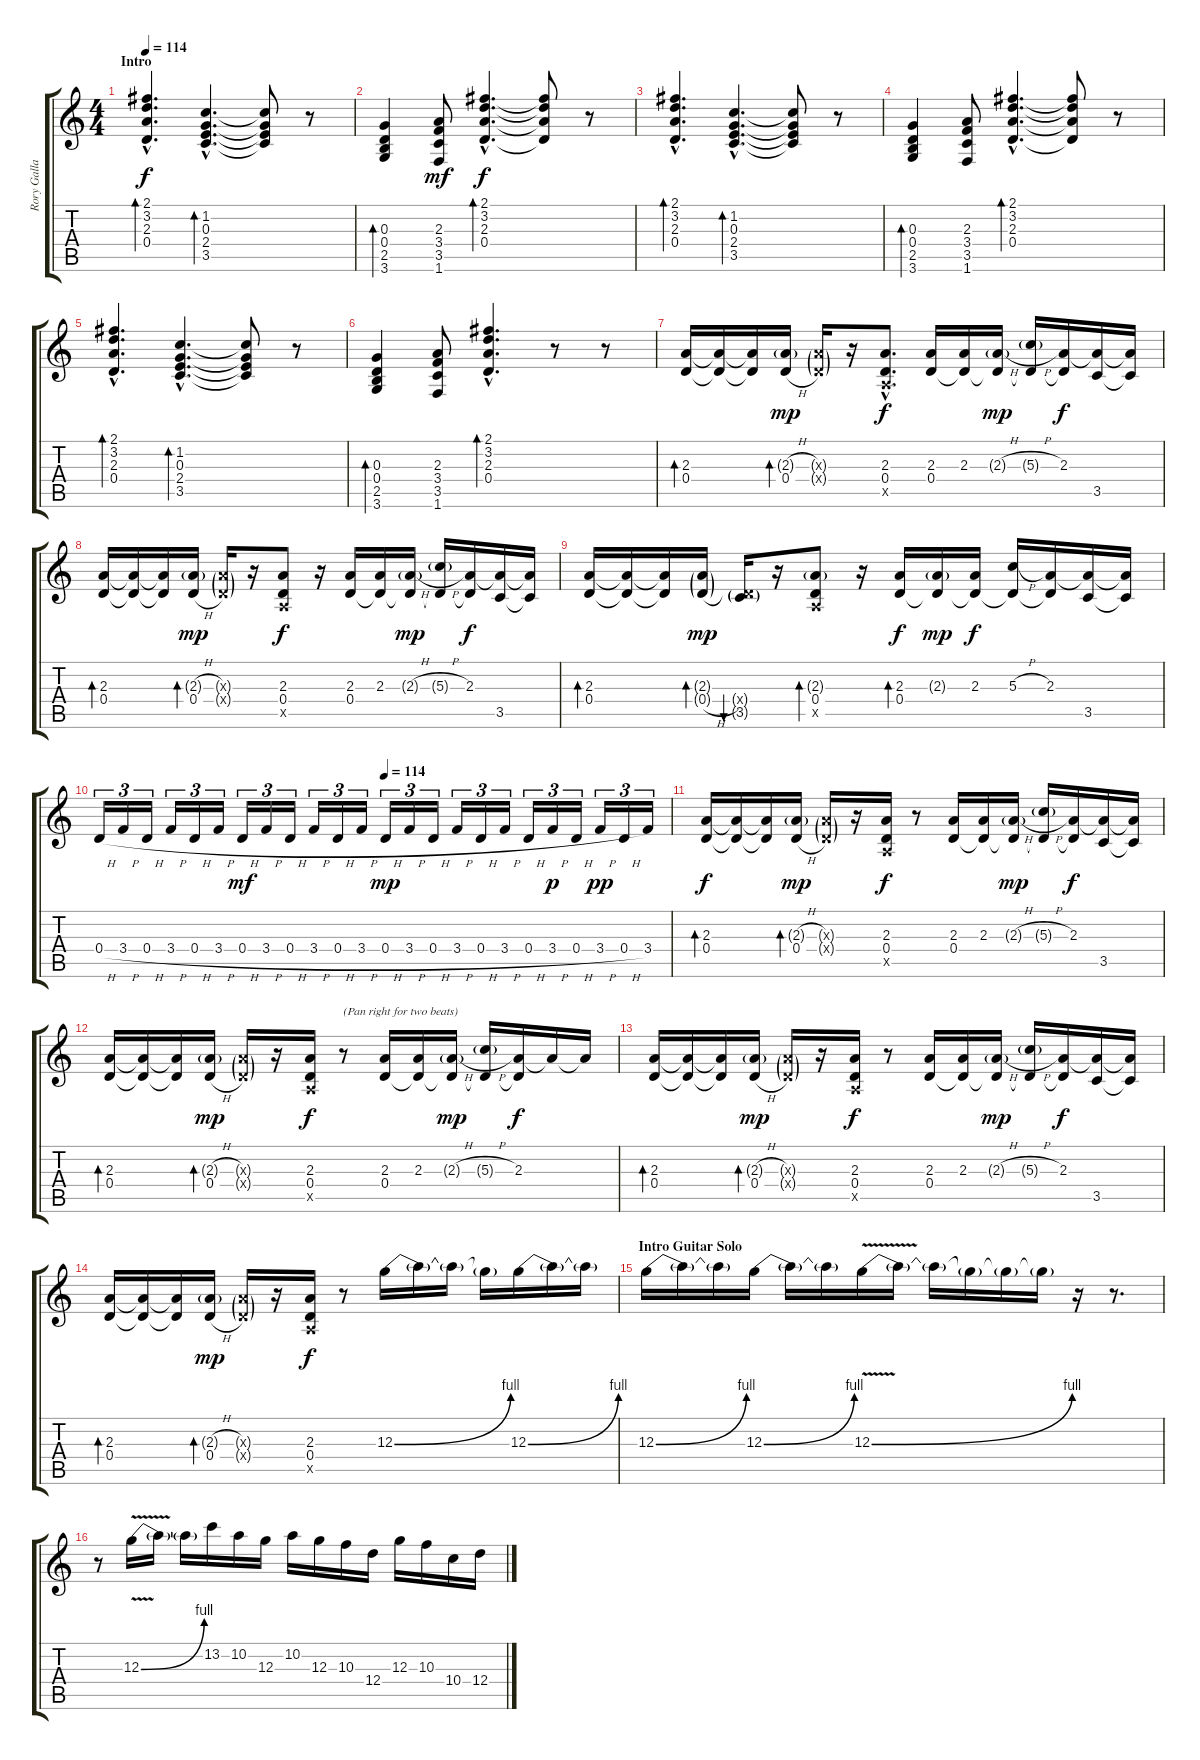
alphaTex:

\track ("Rory Gallagher" "Rory Galla") {instrument distortionguitar}
\staff {score tabs}
\tuning (E4 B3 G3 D3 A2 E2) {hide}
\ts (4 4)
\section ("" "Intro")
\tempo 114
\tempo 118
\tempo 114
\clef g2
\ks c
(2.1{hac} 3.2{hac} 2.3{hac} 0.4{hac}).4{d bd 120 dy f instrument distortionguitar} (1.2{hac} 0.3{hac} 2.4{hac} 3.5{hac}).4{d bd 120} (1.2{t} 0.3{t} 2.4{t} 3.5{t}).8 r.8 |
(0.3 0.4 2.5 3.6).4{bd 120} (2.3 3.4 3.5 1.6).8{dy mf} (2.1{hac} 3.2{hac} 2.3{hac} 0.4{hac}).4{d bd 120 dy f} (2.1{t} 3.2{t} 2.3{t} 0.4{t}).8 r.8 |
(2.1{hac} 3.2{hac} 2.3{hac} 0.4{hac}).4{d bd 120} (1.2{hac} 0.3{hac} 2.4{hac} 3.5{hac}).4{d bd 120} (1.2{t} 0.3{t} 2.4{t} 3.5{t}).8 r.8 |
(0.3 0.4 2.5 3.6).4{bd 120} (2.3 3.4 3.5 1.6).8 (2.1{hac} 3.2{hac} 2.3{hac} 0.4{hac}).4{d bd 120} (2.1{t} 3.2{t} 2.3{t} 0.4{t}).8 r.8 |
(2.1{hac} 3.2{hac} 2.3{hac} 0.4{hac}).4{d bd 120} (1.2{hac} 0.3{hac} 2.4{hac} 3.5{hac}).4{d bd 120} (1.2{t} 0.3{t} 2.4{t} 3.5{t}).8 r.8 |
(0.3 0.4 2.5 3.6).4{bd 120} (2.3 3.4 3.5 1.6).8 (2.1{hac} 3.2{hac} 2.3{hac} 0.4{hac}).4{d bd 120} r.8 r.8 |
(2.3 0.4).16{bd 60} (2.3{t} 0.4{t}).16 (2.3{t} 0.4{t}).16 (2.3{h g} 0.4{h}).16{bd 120 dy mp} (2.3{g x} 0.4{g x}).16 r.16 (2.3{hac} 0.4{hac} 0.5{hac x}).8{d dy f} (2.3 0.4).16 (2.3 0.4{t}).16 (2.3{h g} 0.4{t}).16{dy mp} (5.3{h g} 0.4{t}).16 (2.3 0.4{t}).16{dy f} (2.3{t} 3.5).16 (2.3{t} 3.5{t}).16 |
(2.3 0.4).16{bd 60} (2.3{t} 0.4{t}).16 (2.3{t} 0.4{t}).16 (2.3{h g} 0.4{h}).16{bd 120 dy mp} (2.3{g x} 0.4{g x}).16 r.16 (2.3 0.4 0.5{x}).8{dy f} r.16 (2.3 0.4).16 (2.3 0.4{t}).16 (2.3{h g} 0.4{t}).16{dy mp} (5.3{h g} 0.4{t}).16 (2.3 0.4{t}).16{dy f} (2.3{t} 3.5).16 (2.3{t} 3.5{t}).16 |
(2.3 0.4).16{bd 60} (2.3{t} 0.4{t}).16 (2.3{t} 0.4{t}).16 (2.3{g} 0.4{h g}).16{bd 120 dy mp} (0.4{g x} 3.5{g}).16{bu 120} r.16 (2.3{g} 0.4 0.5{x}).8{bd 120} r.16 (2.3 0.4).16{bd 120 dy f} (2.3{g} 0.4{t}).16{dy mp} (2.3 0.4{t}).16{dy f} (5.3{h} 0.4{t}).16 (2.3 0.4{t}).16 (2.3{t} 3.5).16 (2.3{t} 3.5{t}).16 |
\tempo (114 0.5)
0.4{h}.16{tu (3 2)} 3.4{h}.16{tu (3 2)} 0.4{h}.16{tu (3 2)} 3.4{h}.16{tu (3 2)} 0.4{h}.16{tu (3 2)} 3.4{h}.16{tu (3 2)} 0.4{h}.16{tu (3 2) dy mf} 3.4{h}.16{tu (3 2)} 0.4{h}.16{tu (3 2)} 3.4{h}.16{tu (3 2)} 0.4{h}.16{tu (3 2)} 3.4{h}.16{tu (3 2)} 0.4{h}.16{tu (3 2) dy mp} 3.4{h}.16{tu (3 2)} 0.4{h}.16{tu (3 2)} 3.4{h}.16{tu (3 2)} 0.4{h}.16{tu (3 2)} 3.4{h}.16{tu (3 2)} 0.4{h}.16{tu (3 2)} 3.4{h}.16{tu (3 2) dy p} 0.4{h}.16{tu (3 2)} 3.4{h}.16{tu (3 2) dy pp} 0.4{h}.16{tu (3 2)} 3.4.16{tu (3 2)} |
(2.3 0.4).16{bd 60 dy f} (2.3{t} 0.4{t}).16 (2.3{t} 0.4{t}).16 (2.3{h g} 0.4{h}).16{bd 120 dy mp} (2.3{g x} 0.4{g x}).16 r.16 (2.3 0.4 0.5{x}).16{dy f} r.8 (2.3 0.4).16 (2.3 0.4{t}).16 (2.3{h g} 0.4{t}).16{dy mp} (5.3{h g} 0.4{t}).16 (2.3 0.4{t}).16{dy f} (2.3{t} 3.5).16 (2.3{t} 3.5{t}).16 |
(2.3 0.4).16{bd 60} (2.3{t} 0.4{t}).16 (2.3{t} 0.4{t}).16 (2.3{h g} 0.4{h}).16{bd 120 dy mp} (2.3{g x} 0.4{g x}).16 r.16 (2.3 0.4 0.5{x}).16{dy f} r.8{txt "(Pan right for two beats)" balance 13} (2.3 0.4).16 (2.3 0.4{t}).16 (2.3{h g} 0.4{t}).16{dy mp} (5.3{h g} 0.4{t}).16 (2.3 0.4{t}).16{dy f} 2.3{t}.16 2.3{t}.16 |
(2.3 0.4).16{bd 60 balance 5} (2.3{t} 0.4{t}).16 (2.3{t} 0.4{t}).16 (2.3{h g} 0.4{h}).16{bd 120 dy mp} (2.3{g x} 0.4{g x}).16 r.16 (2.3 0.4 0.5{x}).16{dy f} r.8 (2.3 0.4).16 (2.3 0.4{t}).16 (2.3{h g} 0.4{t}).16{dy mp} (5.3{h g} 0.4{t}).16 (2.3 0.4{t}).16{dy f} (2.3{t} 3.5).16 (2.3{t} 3.5{t}).16 |
(2.3 0.4).16{bd 60} (2.3{t} 0.4{t}).16 (2.3{t} 0.4{t}).16 (2.3{h g} 0.4{h}).16{bd 120 dy mp} (2.3{g x} 0.4{g x}).16 r.16 (2.3 0.4 0.5{x}).16{dy f} r.8 12.3{be (bend 0 0 60 4)}.16 12.3{t}.16 12.3{t}.16 12.3{t}.16 12.3{be (bend 0 0 60 4)}.16 12.3{t}.16 12.3{t}.16 |
\section ("" "Intro Guitar Solo")
12.3{be (bend 0 0 60 4)}.16 12.3{t}.16 12.3{t}.16 12.3{be (bend 0 0 60 4)}.16 12.3{t}.16 12.3{t}.16 12.3{be (bend 0 0 60 4) v}.16 12.3{t}.16 12.3{t}.16 12.3{t}.16 12.3{t}.16 12.3{t}.16 r.16 r.8{d} |
r.8 12.3{be (bend 0 0 60 4) v}.16 12.3{t}.16 12.3{t}.16 13.2.16 10.2.16 12.3.16 10.2.16 12.3.16 10.3.16 12.4.16 12.3.16 10.3.16 10.4.16 12.4.16
